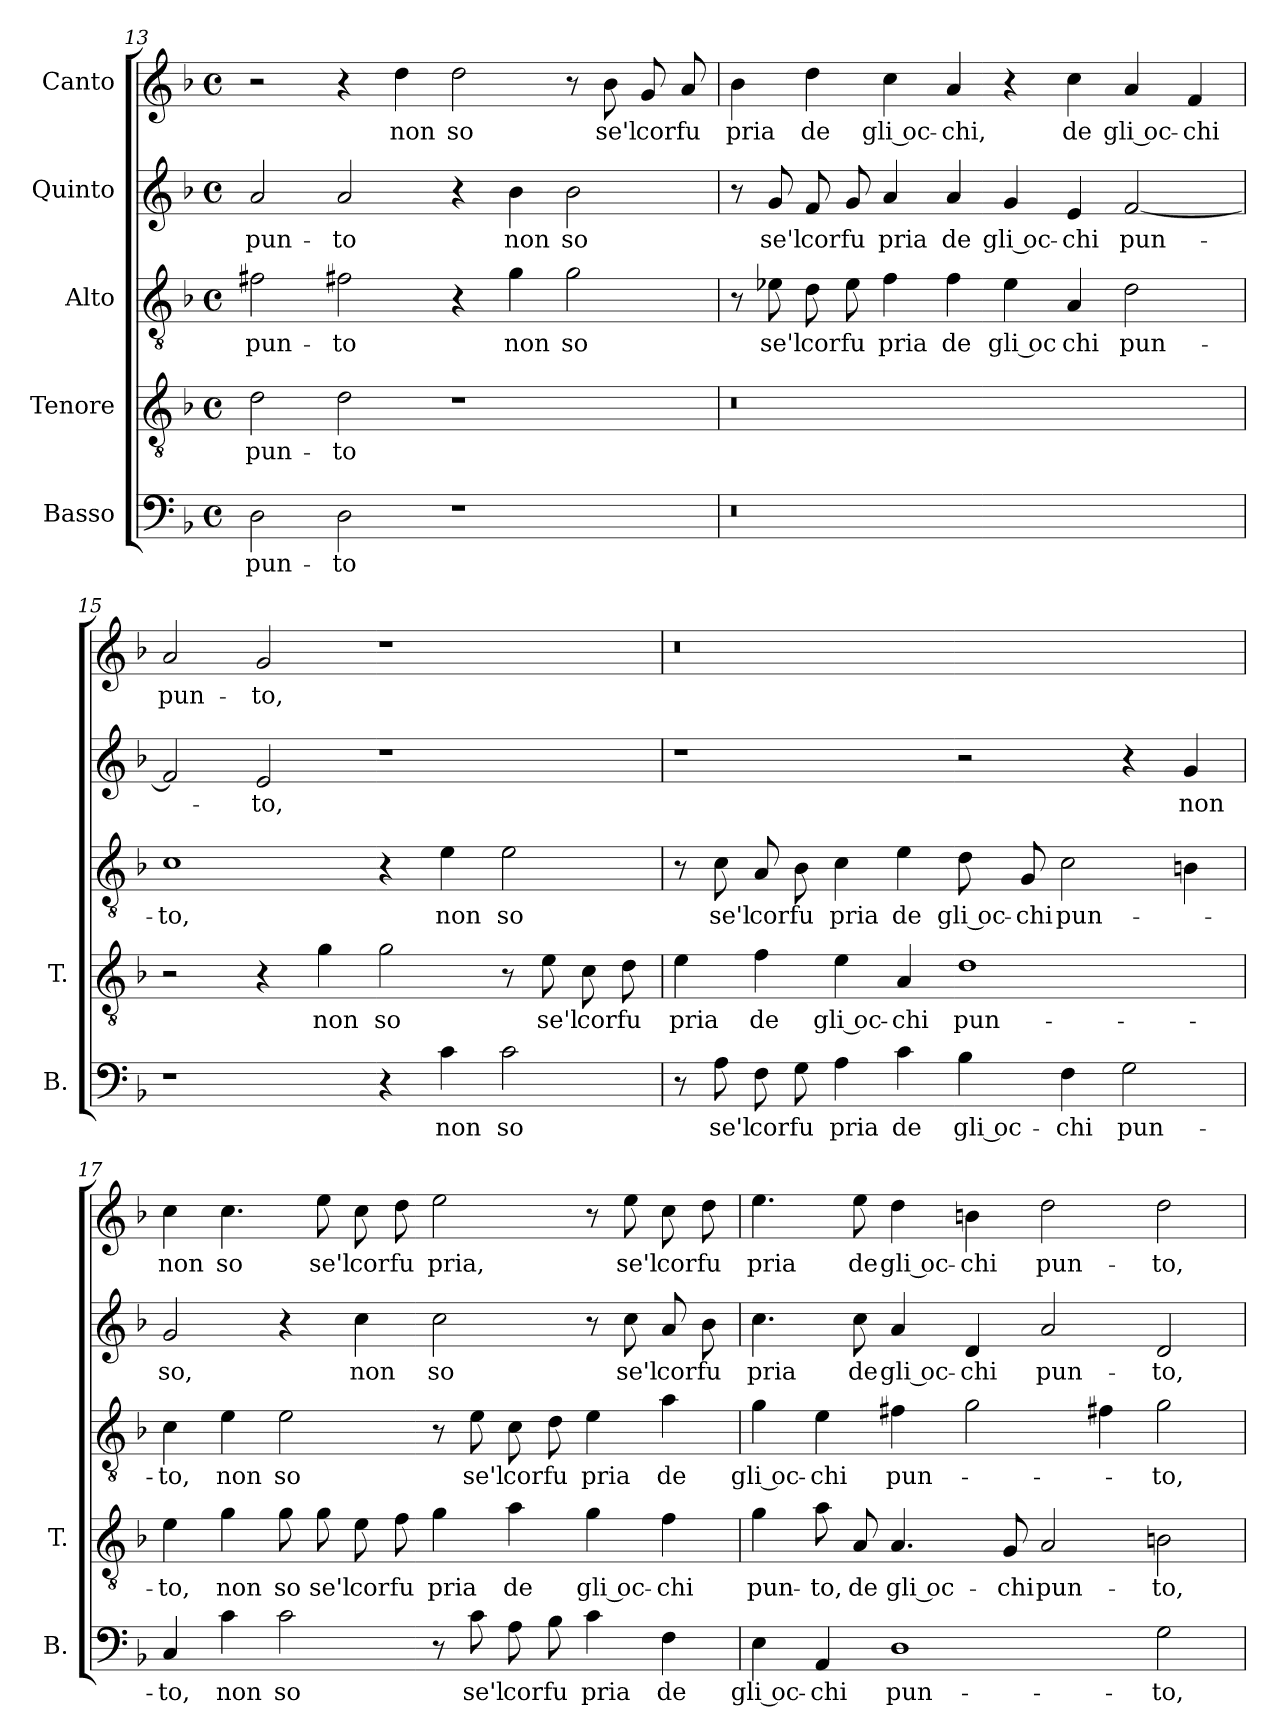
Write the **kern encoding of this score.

**kern	**text	**kern	**text	**kern	**text	**kern	**text	**kern	**text
*part5	*part5	*part4	*part4	*part3	*part3	*part2	*part2	*part1	*part1
*staff5	*staff5	*staff4	*staff4	*staff3	*staff3	*staff2	*staff2	*staff1	*staff1
*I"Basso	*	*I"Tenore	*	*I"Alto	*	*I"Quinto	*	*I"Canto	*
*I'B.	*	*I'T.	*	*	*	*	*	*	*
*clefF4	*	*clefGv2	*	*clefGv2	*	*clefG2	*	*clefG2	*
*k[b-]	*	*k[b-]	*	*k[b-]	*	*k[b-]	*	*k[b-]	*
*F:	*	*F:	*	*F:	*	*F:	*	*F:	*
*M4/4	*	*M4/4	*	*M4/4	*	*M4/4	*	*M4/4	*
*met(c)	*	*met(c)	*	*met(c)	*	*met(c)	*	*met(c)	*
=13	=13	=13	=13	=13	=13	=13	=13	=13	=13
2D\	pun-	2d\	pun-	2f#X\	pun-	2a/	pun-	2r	.
2D\	-to	2d\	-to	2f#X\	-to	2a/	-to	4r	.
.	.	.	.	.	.	.	.	4dd\	non
1r	.	1r	.	4r	.	4r	.	2dd\	so
.	.	.	.	4g\	non	4b-\	non	.	.
.	.	.	.	2g\	so	2b-\	so	8r	.
.	.	.	.	.	.	.	.	8b-\	se'l
.	.	.	.	.	.	.	.	8g/	cor
.	.	.	.	.	.	.	.	8a/	fu
=14	=14	=14	=14	=14	=14	=14	=14	=14	=14
!LO:N:vis=0	!	!LO:N:vis=0	!	!	!	!	!	!	!
1r	.	1r	.	8r	.	8r	.	4b-\	pria
.	.	.	.	8e-X\	se'l	8g/	se'l	.	.
.	.	.	.	8d\	cor	8f/	cor	4dd\	de
.	.	.	.	8e-\	fu	8g/	fu	.	.
.	.	.	.	4f\	pria	4a/	pria	4cc\	gli oc-
.	.	.	.	4f\	de	4a/	de	4a/	-chi,
1ryy	.	1ryy	.	4e-\	gli oc	4g/	gli oc-	4r	.
.	.	.	.	4A/	chi	4e/	-chi	4cc\	de
.	.	.	.	2d\	pun-	[2f/	pun-	4a/	gli oc-
.	.	.	.	.	.	.	.	4f/	-chi
=15	=15	=15	=15	=15	=15	=15	=15	=15	=15
1r	.	2r	.	1c\	-to,	2f/]	.	2a/	pun-
.	.	4r	.	.	.	2e/	-to,	2g/	-to,
.	.	4g\	non	.	.	.	.	.	.
4r	.	2g\	so	4r	.	1r	.	1r	.
4c\	non	.	.	4e\	non	.	.	.	.
2c\	so	8r	.	2e\	so	.	.	.	.
.	.	8e\	se'l	.	.	.	.	.	.
.	.	8c\	cor	.	.	.	.	.	.
.	.	8d\	fu	.	.	.	.	.	.
=16	=16	=16	=16	=16	=16	=16	=16	=16	=16
!	!	!	!	!	!	!	!	!LO:N:vis=0	!
8r	.	4e\	pria	8r	.	1r	.	1r	.
8A\	se'l	.	.	8c\	se'l	.	.	.	.
8F\	cor	4f\	de	8A/	cor	.	.	.	.
8G\	fu	.	.	8B-\	fu	.	.	.	.
4A\	pria	4e\	gli oc-	4c\	pria	.	.	.	.
4c\	de	4A/	-chi	4e\	de	.	.	.	.
4B-\	gli oc-	1d\	pun-	8d\	gli oc-	2r	.	1ryy	.
.	.	.	.	8G/	-chi	.	.	.	.
4F\	-chi	.	.	2c\	pun-	.	.	.	.
2G\	pun-	.	.	.	.	4r	.	.	.
.	.	.	.	4Bn\	.	4g/	non	.	.
=17	=17	=17	=17	=17	=17	=17	=17	=17	=17
4C/	-to,	4e\	-to,	4c\	-to,	2g/	so,	4cc\	non
4c\	non	4g\	non	4e\	non	.	.	4.cc\	so
2c\	so	8g\	so	2e\	so	4r	.	.	.
.	.	8g\	se'l	.	.	.	.	8ee\	se'l
.	.	8e\	cor	.	.	4cc\	non	8cc\	cor
.	.	8f\	fu	.	.	.	.	8dd\	fu
8r	.	4g\	pria	8r	.	2cc\	so	2ee\	pria,
8c\	se'l	.	.	8e\	se'l	.	.	.	.
8A\	cor	4a\	de	8c\	cor	.	.	.	.
8B-\	fu	.	.	8d\	fu	.	.	.	.
4c\	pria	4g\	gli oc-	4e\	pria	8r	.	8r	.
.	.	.	.	.	.	8cc\	se'l	8ee\	se'l
4F\	de	4f\	-chi	4a\	de	8a/	cor	8cc\	cor
.	.	.	.	.	.	8b-\	fu	8dd\	fu
=18	=18	=18	=18	=18	=18	=18	=18	=18	=18
4E\	gli oc-	4g\	pun-	4g\	gli oc-	4.cc\	pria	4.ee\	pria
4AA/	-chi	8a\	-to,	4e\	-chi	.	.	.	.
.	.	8A/	de	.	.	8cc\	de	8ee\	de
1D\	pun-	4.A/	gli oc-	4f#X\	pun-	4a/	gli oc-	4dd\	gli oc-
.	.	.	.	2g\	.	4d/	-chi	4bn\	-chi
.	.	8G/	-chi	.	.	.	.	.	.
.	.	2A/	pun-	.	.	2a/	pun-	2dd\	pun-
.	.	.	.	4f#X\	.	.	.	.	.
2G\	-to,	2Bn\	-to,	2g\	-to,	2d/	-to,	2dd\	-to,
=	=	=	=	=	=	=	=	=	=
*-	*-	*-	*-	*-	*-	*-	*-	*-	*-
